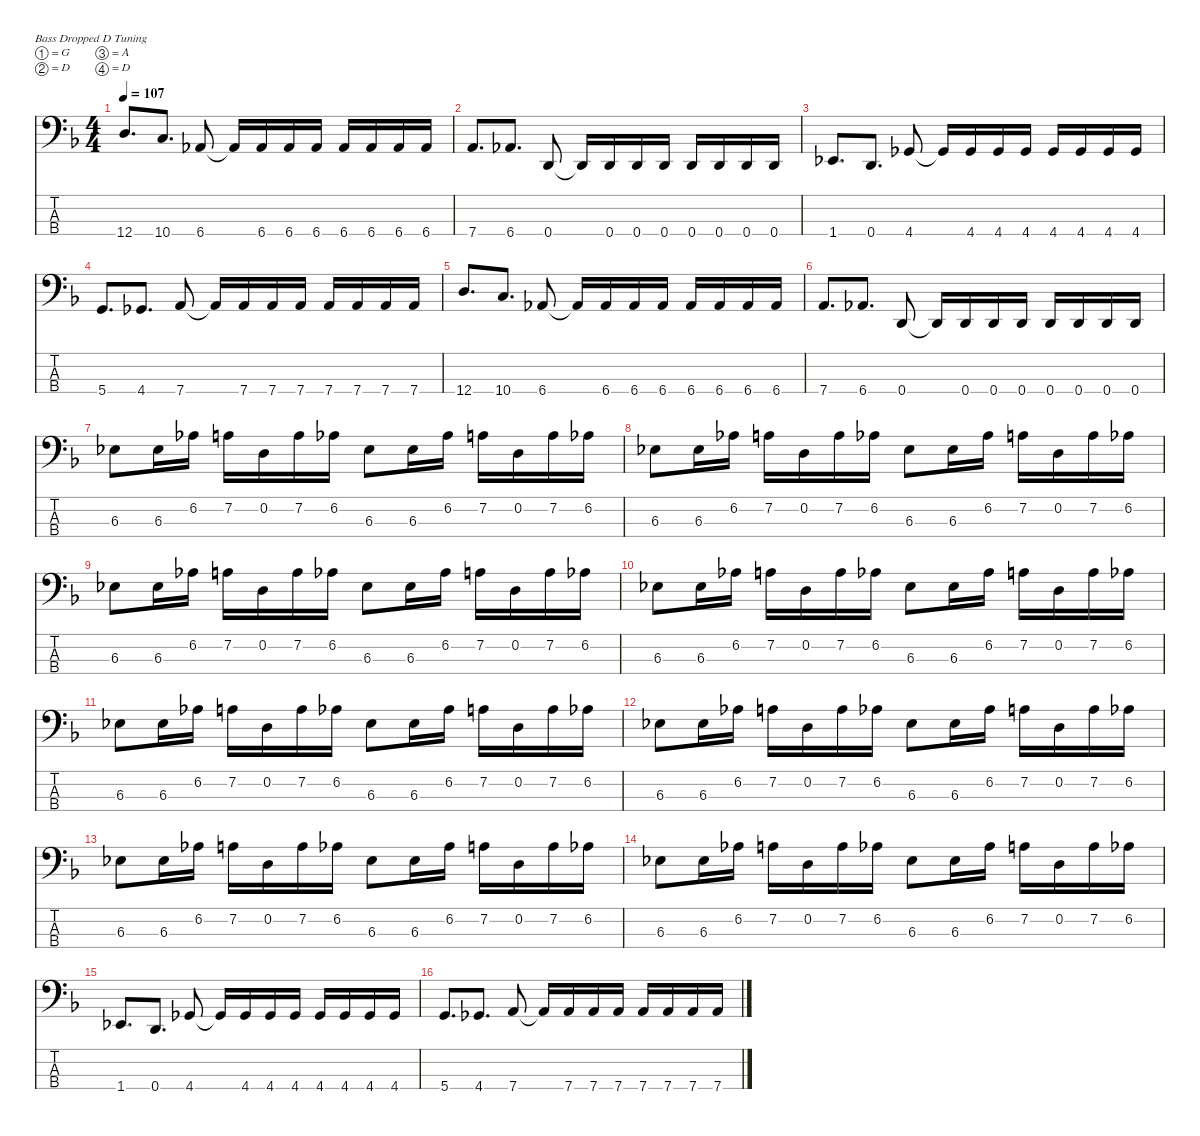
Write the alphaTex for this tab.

\hideDynamics
\bracketExtendMode nobrackets
\singleTrackTrackNamePolicy hidden
\multiTrackTrackNamePolicy hidden
\firstSystemTrackNameMode fullname
\firstSystemTrackNameOrientation horizontal
\otherSystemsTrackNameOrientation horizontal
\track ("Bass" "E-Bass") {defaultSystemsLayout 8 instrument electricbassfinger}
\staff {score tabs}
\tuning (G2 D2 A1 D1)
\ts (4 4)
\tempo 107
\clef f4
\ks dminor
12.4{acc forcenatural}.8{d dy f beam Up} 10.4{acc forcenatural}.8{d beam Up} 6.4{acc b}.8{beam Up} 6.4{t acc b}.16{beam Up} 6.4{acc b}.16{beam Up} 6.4{acc b}.16{beam Up} 6.4{acc b}.16{beam Up} 6.4{acc b}.16{beam Up} 6.4{acc b}.16{beam Up} 6.4{acc b}.16{beam Up} 6.4{acc b}.16{beam Up} |
7.4{acc forcenatural}.8{d beam Up} 6.4{acc b}.8{d beam Up} 0.4{acc forcenatural}.8{beam Up} 0.4{t acc forcenatural}.16{beam Up} 0.4{acc forcenatural}.16{beam Up} 0.4{acc forcenatural}.16{beam Up} 0.4{acc forcenatural}.16{beam Up} 0.4{acc forcenatural}.16{beam Up} 0.4{acc forcenatural}.16{beam Up} 0.4{acc forcenatural}.16{beam Up} 0.4{acc forcenatural}.16{beam Up} |
1.4{acc b}.8{d beam Up} 0.4{acc forcenatural}.8{d beam Up} 4.4{acc b}.8{beam Up} 4.4{t acc b}.16{beam Up} 4.4{acc b}.16{beam Up} 4.4{acc b}.16{beam Up} 4.4{acc b}.16{beam Up} 4.4{acc b}.16{beam Up} 4.4{acc b}.16{beam Up} 4.4{acc b}.16{beam Up} 4.4{acc b}.16{beam Up} |
5.4{acc forcenatural}.8{d beam Up} 4.4{acc b}.8{d beam Up} 7.4{acc forcenatural}.8{beam Up} 7.4{t acc forcenatural}.16{beam Up} 7.4{acc forcenatural}.16{beam Up} 7.4{acc forcenatural}.16{beam Up} 7.4{acc forcenatural}.16{beam Up} 7.4{acc forcenatural}.16{beam Up} 7.4{acc forcenatural}.16{beam Up} 7.4{acc forcenatural}.16{beam Up} 7.4{acc forcenatural}.16{beam Up} |
12.4{acc forcenatural}.8{d beam Up} 10.4{acc forcenatural}.8{d beam Up} 6.4{acc b}.8{beam Up} 6.4{t acc b}.16{beam Up} 6.4{acc b}.16{beam Up} 6.4{acc b}.16{beam Up} 6.4{acc b}.16{beam Up} 6.4{acc b}.16{beam Up} 6.4{acc b}.16{beam Up} 6.4{acc b}.16{beam Up} 6.4{acc b}.16{beam Up} |
7.4{acc forcenatural}.8{d beam Up} 6.4{acc b}.8{d beam Up} 0.4{acc forcenatural}.8{beam Up} 0.4{t acc forcenatural}.16{beam Up} 0.4{acc forcenatural}.16{beam Up} 0.4{acc forcenatural}.16{beam Up} 0.4{acc forcenatural}.16{beam Up} 0.4{acc forcenatural}.16{beam Up} 0.4{acc forcenatural}.16{beam Up} 0.4{acc forcenatural}.16{beam Up} 0.4{acc forcenatural}.16{beam Up} |
6.3{acc b}.8{beam Down} 6.3{acc b}.16{beam Down} 6.2{acc b}.16{beam Down} 7.2{acc forcenatural}.16{beam Down} 0.2{acc forcenatural}.16{beam Down} 7.2{acc forcenatural}.16{beam Down} 6.2{acc b}.16{beam Down} 6.3{acc b}.8{beam Down} 6.3{acc b}.16{beam Down} 6.2{acc b}.16{beam Down} 7.2{acc forcenatural}.16{beam Down} 0.2{acc forcenatural}.16{beam Down} 7.2{acc forcenatural}.16{beam Down} 6.2{acc b}.16{beam Down} |
6.3{acc b}.8{beam Down} 6.3{acc b}.16{beam Down} 6.2{acc b}.16{beam Down} 7.2{acc forcenatural}.16{beam Down} 0.2{acc forcenatural}.16{beam Down} 7.2{acc forcenatural}.16{beam Down} 6.2{acc b}.16{beam Down} 6.3{acc b}.8{beam Down} 6.3{acc b}.16{beam Down} 6.2{acc b}.16{beam Down} 7.2{acc forcenatural}.16{beam Down} 0.2{acc forcenatural}.16{beam Down} 7.2{acc forcenatural}.16{beam Down} 6.2{acc b}.16{beam Down} |
6.3{acc b}.8{beam Down} 6.3{acc b}.16{beam Down} 6.2{acc b}.16{beam Down} 7.2{acc forcenatural}.16{beam Down} 0.2{acc forcenatural}.16{beam Down} 7.2{acc forcenatural}.16{beam Down} 6.2{acc b}.16{beam Down} 6.3{acc b}.8{beam Down} 6.3{acc b}.16{beam Down} 6.2{acc b}.16{beam Down} 7.2{acc forcenatural}.16{beam Down} 0.2{acc forcenatural}.16{beam Down} 7.2{acc forcenatural}.16{beam Down} 6.2{acc b}.16{beam Down} |
6.3{acc b}.8{beam Down} 6.3{acc b}.16{beam Down} 6.2{acc b}.16{beam Down} 7.2{acc forcenatural}.16{beam Down} 0.2{acc forcenatural}.16{beam Down} 7.2{acc forcenatural}.16{beam Down} 6.2{acc b}.16{beam Down} 6.3{acc b}.8{beam Down} 6.3{acc b}.16{beam Down} 6.2{acc b}.16{beam Down} 7.2{acc forcenatural}.16{beam Down} 0.2{acc forcenatural}.16{beam Down} 7.2{acc forcenatural}.16{beam Down} 6.2{acc b}.16{beam Down} |
6.3{acc b}.8{beam Down} 6.3{acc b}.16{beam Down} 6.2{acc b}.16{beam Down} 7.2{acc forcenatural}.16{beam Down} 0.2{acc forcenatural}.16{beam Down} 7.2{acc forcenatural}.16{beam Down} 6.2{acc b}.16{beam Down} 6.3{acc b}.8{beam Down} 6.3{acc b}.16{beam Down} 6.2{acc b}.16{beam Down} 7.2{acc forcenatural}.16{beam Down} 0.2{acc forcenatural}.16{beam Down} 7.2{acc forcenatural}.16{beam Down} 6.2{acc b}.16{beam Down} |
6.3{acc b}.8{beam Down} 6.3{acc b}.16{beam Down} 6.2{acc b}.16{beam Down} 7.2{acc forcenatural}.16{beam Down} 0.2{acc forcenatural}.16{beam Down} 7.2{acc forcenatural}.16{beam Down} 6.2{acc b}.16{beam Down} 6.3{acc b}.8{beam Down} 6.3{acc b}.16{beam Down} 6.2{acc b}.16{beam Down} 7.2{acc forcenatural}.16{beam Down} 0.2{acc forcenatural}.16{beam Down} 7.2{acc forcenatural}.16{beam Down} 6.2{acc b}.16{beam Down} |
6.3{acc b}.8{beam Down} 6.3{acc b}.16{beam Down} 6.2{acc b}.16{beam Down} 7.2{acc forcenatural}.16{beam Down} 0.2{acc forcenatural}.16{beam Down} 7.2{acc forcenatural}.16{beam Down} 6.2{acc b}.16{beam Down} 6.3{acc b}.8{beam Down} 6.3{acc b}.16{beam Down} 6.2{acc b}.16{beam Down} 7.2{acc forcenatural}.16{beam Down} 0.2{acc forcenatural}.16{beam Down} 7.2{acc forcenatural}.16{beam Down} 6.2{acc b}.16{beam Down} |
6.3{acc b}.8{beam Down} 6.3{acc b}.16{beam Down} 6.2{acc b}.16{beam Down} 7.2{acc forcenatural}.16{beam Down} 0.2{acc forcenatural}.16{beam Down} 7.2{acc forcenatural}.16{beam Down} 6.2{acc b}.16{beam Down} 6.3{acc b}.8{beam Down} 6.3{acc b}.16{beam Down} 6.2{acc b}.16{beam Down} 7.2{acc forcenatural}.16{beam Down} 0.2{acc forcenatural}.16{beam Down} 7.2{acc forcenatural}.16{beam Down} 6.2{acc b}.16{beam Down} |
1.4{acc b}.8{d beam Up} 0.4{acc forcenatural}.8{d beam Up} 4.4{acc b}.8{beam Up} 4.4{t acc b}.16{beam Up} 4.4{acc b}.16{beam Up} 4.4{acc b}.16{beam Up} 4.4{acc b}.16{beam Up} 4.4{acc b}.16{beam Up} 4.4{acc b}.16{beam Up} 4.4{acc b}.16{beam Up} 4.4{acc b}.16{beam Up} |
5.4{acc forcenatural}.8{d beam Up} 4.4{acc b}.8{d beam Up} 7.4{acc forcenatural}.8{beam Up} 7.4{t acc forcenatural}.16{beam Up} 7.4{acc forcenatural}.16{beam Up} 7.4{acc forcenatural}.16{beam Up} 7.4{acc forcenatural}.16{beam Up} 7.4{acc forcenatural}.16{beam Up} 7.4{acc forcenatural}.16{beam Up} 7.4{acc forcenatural}.16{beam Up} 7.4{acc forcenatural}.16{beam Up}
